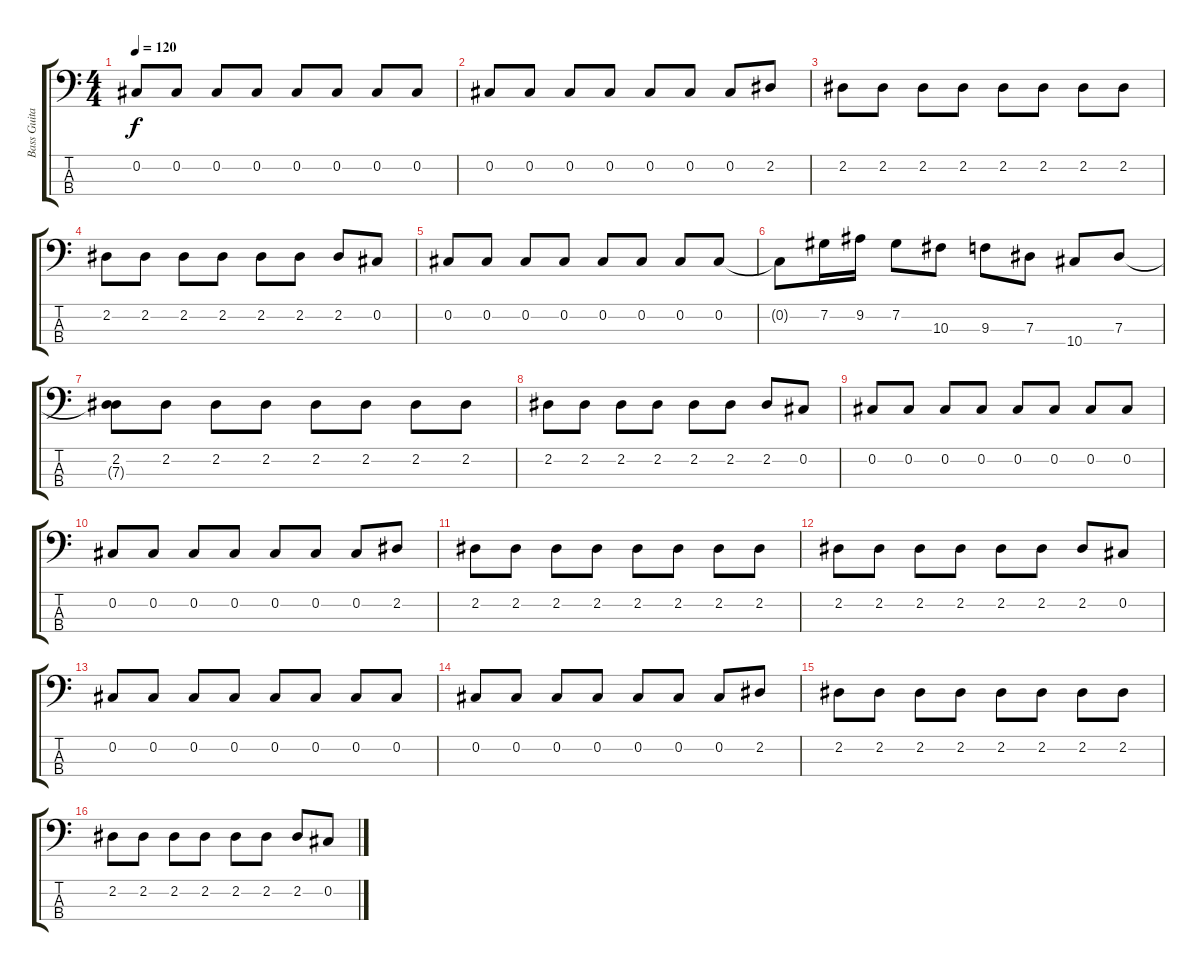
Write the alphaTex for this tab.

\track ("Bass Guitar" "Bass Guita") {instrument electricbassfinger}
\staff {score tabs}
\tuning (Gb2 Db2 Ab1 Eb1) {hide}
\ts (4 4)
\tempo 120
\clef f4
\ks c
0.2.8{dy f} 0.2.8 0.2.8 0.2.8 0.2.8 0.2.8 0.2.8 0.2.8 |
0.2.8 0.2.8 0.2.8 0.2.8 0.2.8 0.2.8 0.2.8 2.2.8 |
2.2.8 2.2.8 2.2.8 2.2.8 2.2.8 2.2.8 2.2.8 2.2.8 |
2.2.8 2.2.8 2.2.8 2.2.8 2.2.8 2.2.8 2.2.8 0.2.8 |
0.2.8 0.2.8 0.2.8 0.2.8 0.2.8 0.2.8 0.2.8 0.2.8 |
0.2{t}.8 7.2.16 9.2.16 7.2.8 10.3.8 9.3.8 7.3.8 10.4.8 7.3.8 |
(2.2 7.3{t}).8 2.2.8 2.2.8 2.2.8 2.2.8 2.2.8 2.2.8 2.2.8 |
2.2.8 2.2.8 2.2.8 2.2.8 2.2.8 2.2.8 2.2.8 0.2.8 |
0.2.8 0.2.8 0.2.8 0.2.8 0.2.8 0.2.8 0.2.8 0.2.8 |
0.2.8 0.2.8 0.2.8 0.2.8 0.2.8 0.2.8 0.2.8 2.2.8 |
2.2.8 2.2.8 2.2.8 2.2.8 2.2.8 2.2.8 2.2.8 2.2.8 |
2.2.8 2.2.8 2.2.8 2.2.8 2.2.8 2.2.8 2.2.8 0.2.8 |
0.2.8 0.2.8 0.2.8 0.2.8 0.2.8 0.2.8 0.2.8 0.2.8 |
0.2.8 0.2.8 0.2.8 0.2.8 0.2.8 0.2.8 0.2.8 2.2.8 |
2.2.8 2.2.8 2.2.8 2.2.8 2.2.8 2.2.8 2.2.8 2.2.8 |
2.2.8 2.2.8 2.2.8 2.2.8 2.2.8 2.2.8 2.2.8 0.2.8
